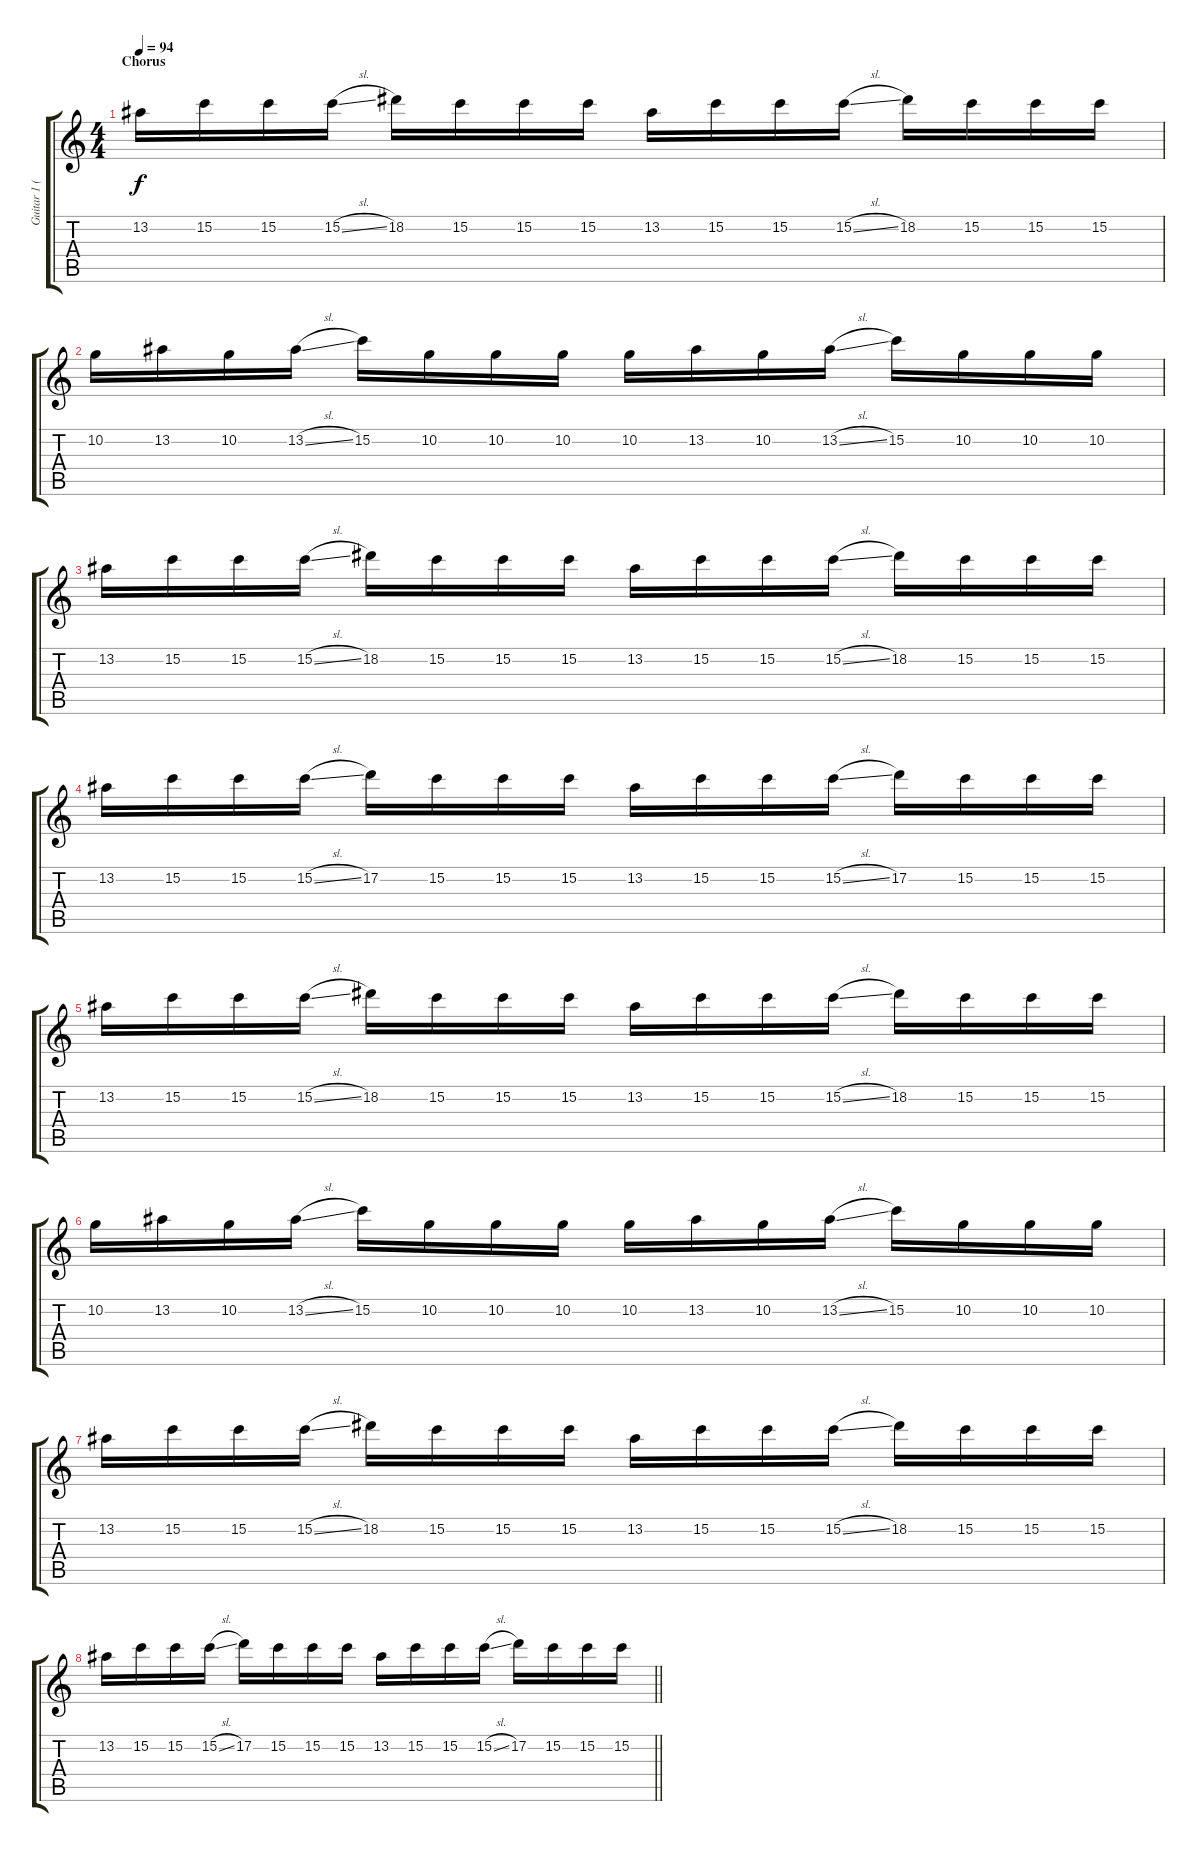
\track ("Guitar 1 (Dan Jacobs)" "Guitar 1 (") {instrument distortionguitar}
\staff {score tabs}
\tuning (D4 A3 F3 C3 G2 C2) {hide}
\ts (4 4)
\section ("" "Chorus")
\tempo 94
\clef g2
\ks c
13.2.16{dy f volume 8} 15.2.16 15.2.16 15.2{sl}.16 18.2.16 15.2.16 15.2.16 15.2.16 13.2.16 15.2.16 15.2.16 15.2{sl}.16 18.2.16 15.2.16 15.2.16 15.2.16 |
10.2.16 13.2.16 10.2.16 13.2{sl}.16 15.2.16 10.2.16 10.2.16 10.2.16 10.2.16 13.2.16 10.2.16 13.2{sl}.16 15.2.16 10.2.16 10.2.16 10.2.16 |
13.2.16 15.2.16 15.2.16 15.2{sl}.16 18.2.16 15.2.16 15.2.16 15.2.16 13.2.16 15.2.16 15.2.16 15.2{sl}.16 18.2.16 15.2.16 15.2.16 15.2.16 |
13.2.16 15.2.16 15.2.16 15.2{sl}.16 17.2.16 15.2.16 15.2.16 15.2.16 13.2.16 15.2.16 15.2.16 15.2{sl}.16 17.2.16 15.2.16 15.2.16 15.2.16 |
13.2.16 15.2.16 15.2.16 15.2{sl}.16 18.2.16 15.2.16 15.2.16 15.2.16 13.2.16 15.2.16 15.2.16 15.2{sl}.16 18.2.16 15.2.16 15.2.16 15.2.16 |
10.2.16 13.2.16 10.2.16 13.2{sl}.16 15.2.16 10.2.16 10.2.16 10.2.16 10.2.16 13.2.16 10.2.16 13.2{sl}.16 15.2.16 10.2.16 10.2.16 10.2.16 |
13.2.16 15.2.16 15.2.16 15.2{sl}.16 18.2.16 15.2.16 15.2.16 15.2.16 13.2.16 15.2.16 15.2.16 15.2{sl}.16 18.2.16 15.2.16 15.2.16 15.2.16 |
\barLineRight lightlight
13.2.16 15.2.16 15.2.16 15.2{sl}.16 17.2.16 15.2.16 15.2.16 15.2.16 13.2.16 15.2.16 15.2.16 15.2{sl}.16 17.2.16 15.2.16 15.2.16 15.2.16
